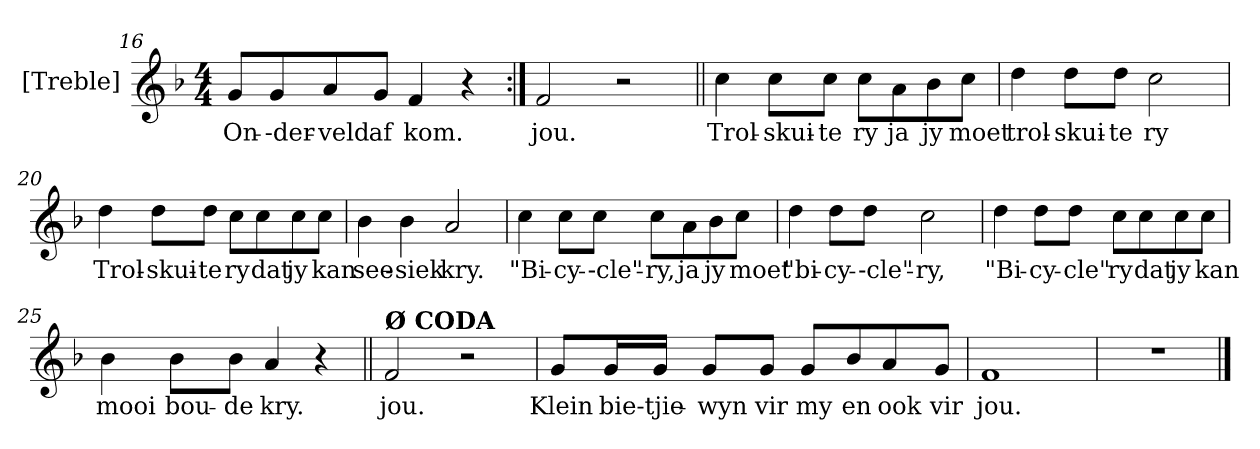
**kern	**text
*part1	*part1
*staff1	*staff1
*I"[Treble]	*
*I'Tr.	*
*clefG2	*
*k[b-]	*
*F:	*
*M4/4	*
=16	=16
!	!LO:LY:b
8g/L	On-
!	!LO:LY:b
8g/	--der-
!	!LO:LY:b
8a/	-veld
!	!LO:LY:b
8g/J	af
!	!LO:LY:b
4f/	kom.
4r	.
=17:|!	=17:|!
!	!LO:LY:b
2f/	jou.
2r	.
!!LO:LB:g=z
=18||	=18||
!	!LO:LY:b
4cc\	Trol-
!	!LO:LY:b
8cc\L	-skui-
!	!LO:LY:b
8cc\J	-te
!	!LO:LY:b
8cc\L	ry
!	!LO:LY:b
8a\	ja
!	!LO:LY:b
8b-\	jy
!	!LO:LY:b
8cc\J	moet
=19	=19
!	!LO:LY:b
4dd\	trol-
!	!LO:LY:b
8dd\L	-skui-
!	!LO:LY:b
8dd\J	-te
!	!LO:LY:b
2cc\	ry
=20	=20
!	!LO:LY:b
4dd\	Trol-
!	!LO:LY:b
8dd\L	-skui-
!	!LO:LY:b
8dd\J	-te
!	!LO:LY:b
8cc\L	ry
!	!LO:LY:b
8cc\	dat
!	!LO:LY:b
8cc\	jy
!	!LO:LY:b
8cc\J	kan
!!LO:LB:g=z
=21	=21
!	!LO:LY:b
4b-\	see-
!	!LO:LY:b
4b-\	-siek
!	!LO:LY:b
2a/	kry.
!!LO:LB:g=z
=22	=22
!	!LO:LY:b
4cc\	"Bi-
!	!LO:LY:b
8cc\L	-cy-
!	!LO:LY:b
8cc\J	--cle"-
!	!LO:LY:b
8cc\L	-ry,
!	!LO:LY:b
8a\	ja
!	!LO:LY:b
8b-\	jy
!	!LO:LY:b
8cc\J	moet
=23	=23
!	!LO:LY:b
4dd\	"bi-
!	!LO:LY:b
8dd\L	-cy-
!	!LO:LY:b
8dd\J	--cle"-
!	!LO:LY:b
2cc\	-ry,
=24	=24
!	!LO:LY:b
4dd\	"Bi-
!	!LO:LY:b
8dd\L	-cy-
!	!LO:LY:b
8dd\J	-cle"
!	!LO:LY:b
8cc\L	ry
!	!LO:LY:b
8cc\	dat
!	!LO:LY:b
8cc\	jy
!	!LO:LY:b
8cc\J	kan
!!LO:LB:g=z
=25	=25
!	!LO:LY:b
4b-\	mooi
!	!LO:LY:b
8b-\L	bou-
!	!LO:LY:b
8b-\J	-de
!	!LO:LY:b
4a/	kry.
4r	.
=26||	=26||
!LO:TX:a:B:t=Ø CODA	!
!	!LO:LY:b
2f/	jou.
2r	.
=27	=27
!	!LO:LY:b
8g/L	Klein
!	!LO:LY:b
16g/L	bie-tjie-
16g/JJ	.
!	!LO:LY:b
8g/L	-wyn
!	!LO:LY:b
8g/J	vir
!	!LO:LY:b
8g/L	my
!	!LO:LY:b
8b-/	en
!	!LO:LY:b
8a/	ook
!	!LO:LY:b
8g/J	vir
=28	=28
!	!LO:LY:b
1f	jou.
=29	=29
1r	.
==	==
*-	*-
